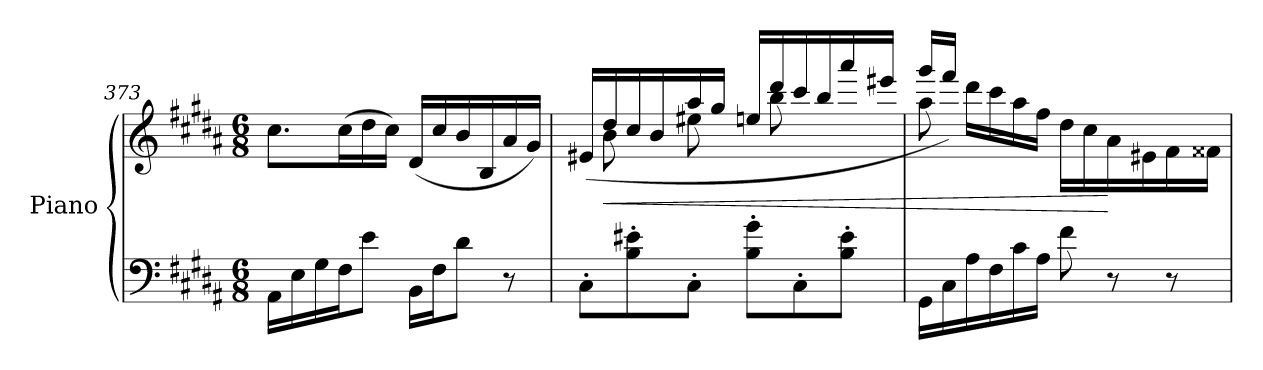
**kern	**kern	**dynam
*part1	*part1	*part1
*staff2	*staff1	*staff1/2
*I"Piano	*	*
*I'Pno.	*	*
*clefF4	*clefG2	*
*k[f#c#g#d#a#]	*k[f#c#g#d#a#]	*
*M6/8	*M6/8	*
=373	=373	=373
16AA#\LL	8.cc#\L	.
16E\	.	.
16G#\	.	.
16F#\J	(16cc#\L	.
8e\J	16dd#\	.
.	16cc#\JJ)	.
16BB\LL	(16d#/LL	.
16F#\J	16cc#/	.
8d#\J	16b/	.
.	16B/	.
8r	16a#/	.
.	16g#/JJ)	.
!!LO:LB:g=z
=374	=374	=374
*	*^	*
8C#'\L	(16e#X/LL	16reyy	.
!	!	!	!LO:HP:b
.	16dd#/	8b\	<
8B\' 8e#X\'	16cc#/	.	.
.	16b/	16ryy	.
8C#'\J	16aa#/	8ee#X\	.
.	16gg#/JJ	.	.
8B\' 8g#\'L	16een/LL	16ryy	.
.	16ddd#/	8bb\	.
8C#'\	16ccc#/	.	.
.	16bb/	16ryy	.
8B\' 8e#\'J	16aaa#/	8ryy	.
.	16eee#X/JJ	.	.
=375	=375	=375	=375
16GG#\LL	16ggg#/LL	8aa#\	.
16C#\	16fff#/JJ)	.	.
16A#\	16ddd#\LL	8ryy	.
16F#\	16ccc#\	.	.
16c#\	16aa#\	2ryy	.
16A#\JJ	16ff#\JJ	.	.
8f#\	16dd#\LL	.	.
.	16cc#\	.	.
8r	16a#\	.	[
.	16e#X\	.	.
8r	16f#\	.	.
.	16f##X\JJ	.	.
*	*v	*v	*
=	=	=
*-	*-	*-
